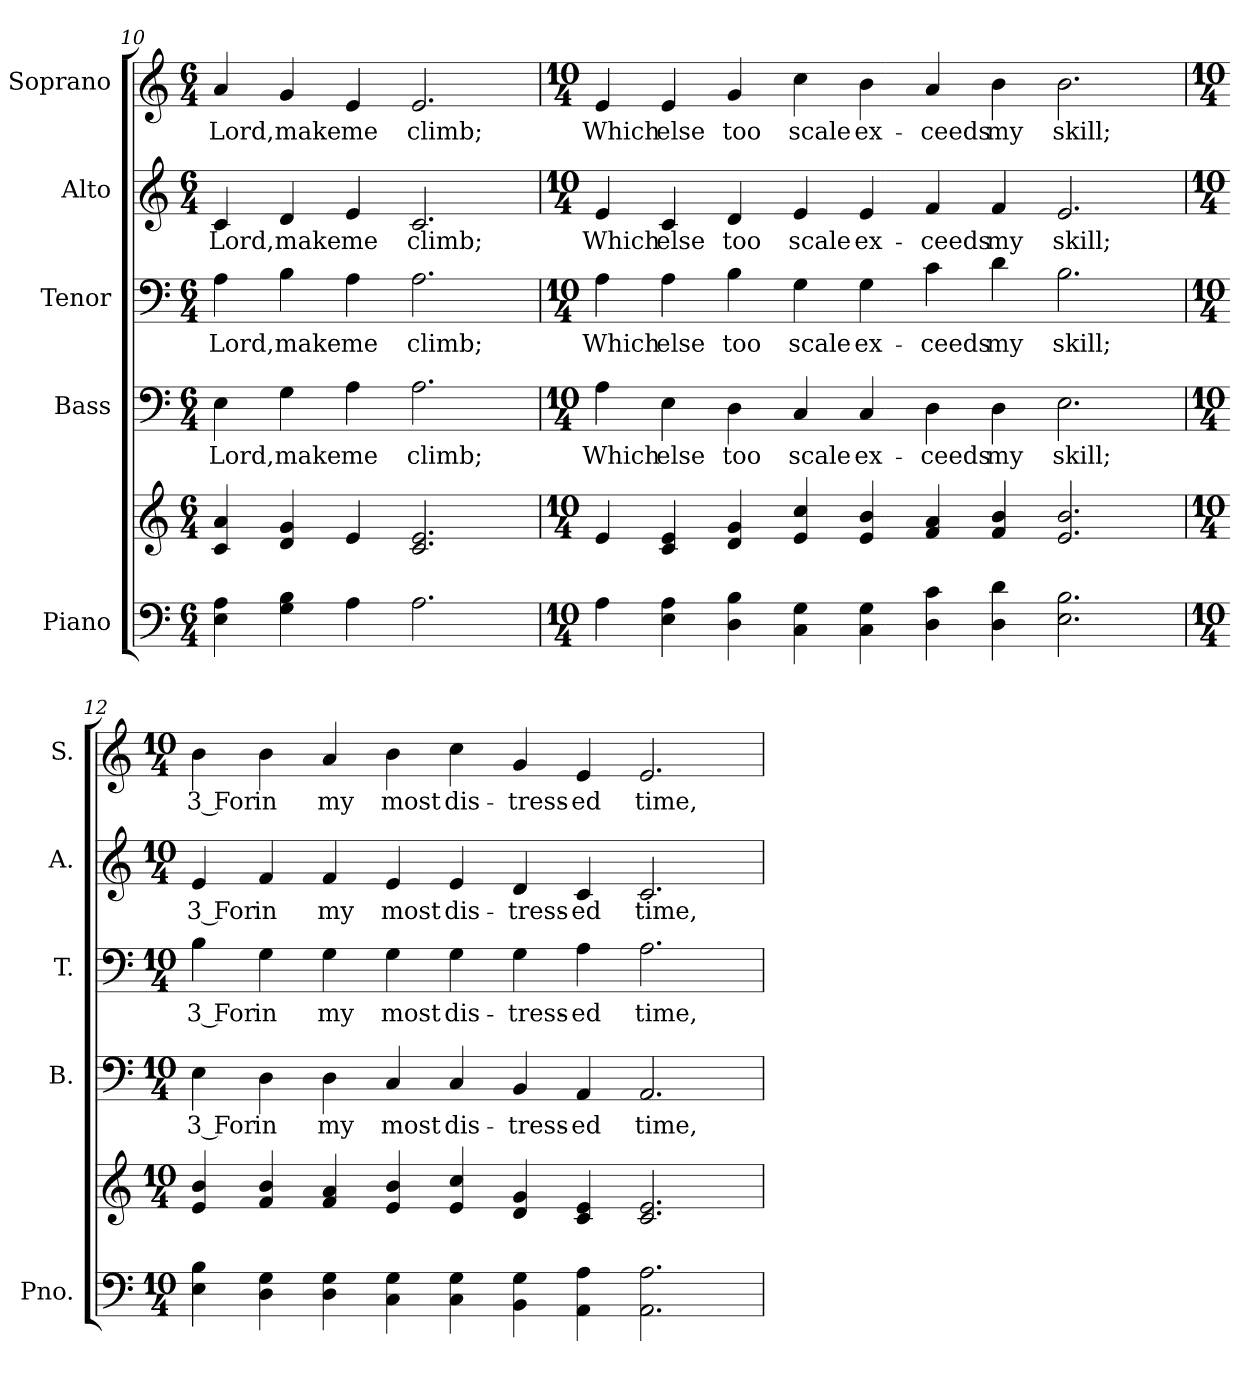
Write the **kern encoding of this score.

**kern	**kern	**kern	**text	**kern	**text	**kern	**text	**kern	**text
*part5	*part5	*part4	*part4	*part3	*part3	*part2	*part2	*part1	*part1
*staff6	*staff5	*staff4	*staff4	*staff3	*staff3	*staff2	*staff2	*staff1	*staff1
*I"Piano	*	*I"Bass	*	*I"Tenor	*	*I"Alto	*	*I"Soprano	*
*I'Pno.	*	*I'B.	*	*I'T.	*	*I'A.	*	*I'S.	*
*clefF4	*clefG2	*clefF4	*	*clefF4	*	*clefG2	*	*clefG2	*
*k[]	*k[]	*k[]	*	*k[]	*	*k[]	*	*k[]	*
*C:	*C:	*C:	*	*C:	*	*C:	*	*C:	*
*M6/4	*M6/4	*M6/4	*	*M6/4	*	*M6/4	*	*M6/4	*
=10	=10	=10	=10	=10	=10	=10	=10	=10	=10
!	!	!	!LO:LY:b:color=#000000	!	!	!	!	!	!
!	!	!	!	!	!LO:LY:b:color=#000000	!	!	!	!
!	!	!	!	!	!	!	!LO:LY:b:color=#000000	!	!
!	!	!	!	!	!	!	!	!	!LO:LY:b:color=#000000
4Ei\ 4Ai	4ci/ 4ai	4Ei\	Lord,	4Ai\	Lord,	4ci/	Lord,	4ai/	Lord,
!	!	!	!LO:LY:b:color=#000000	!	!	!	!	!	!
!	!	!	!	!	!LO:LY:b:color=#000000	!	!	!	!
!	!	!	!	!	!	!	!LO:LY:b:color=#000000	!	!
!	!	!	!	!	!	!	!	!	!LO:LY:b:color=#000000
4Gi\ 4Bi	4di/ 4gi	4Gi\	make	4Bi\	make	4di/	make	4gi/	make
!	!	!	!LO:LY:b:color=#000000	!	!	!	!	!	!
!	!	!	!	!	!LO:LY:b:color=#000000	!	!	!	!
!	!	!	!	!	!	!	!LO:LY:b:color=#000000	!	!
!	!	!	!	!	!	!	!	!	!LO:LY:b:color=#000000
4Ai\	4ei/	4Ai\	me	4Ai\	me	4ei/	me	4ei/	me
!	!	!	!LO:LY:b:color=#000000	!	!	!	!	!	!
!	!	!	!	!	!LO:LY:b:color=#000000	!	!	!	!
!	!	!	!	!	!	!	!LO:LY:b:color=#000000	!	!
!	!	!	!	!	!	!	!	!	!LO:LY:b:color=#000000
2.Ai\	2.ci/ 2.ei	2.Ai\	climb;	2.Ai\	climb;	2.ci/	climb;	2.ei/	climb;
!!LO:PB:g=z
=11	=11	=11	=11	=11	=11	=11	=11	=11	=11
*M10/4	*M10/4	*M10/4	*	*M10/4	*	*M10/4	*	*M10/4	*
!	!	!	!LO:LY:b:color=#000000	!	!	!	!	!	!
!	!	!	!	!	!LO:LY:b:color=#000000	!	!	!	!
!	!	!	!	!	!	!	!LO:LY:b:color=#000000	!	!
!	!	!	!	!	!	!	!	!	!LO:LY:b:color=#000000
4Ai\	4ei/	4Ai\	Which	4Ai\	Which	4ei/	Which	4ei/	Which
!	!	!	!LO:LY:b:color=#000000	!	!	!	!	!	!
!	!	!	!	!	!LO:LY:b:color=#000000	!	!	!	!
!	!	!	!	!	!	!	!LO:LY:b:color=#000000	!	!
!	!	!	!	!	!	!	!	!	!LO:LY:b:color=#000000
4Ei\ 4Ai	4ci/ 4ei	4Ei\	else	4Ai\	else	4ci/	else	4ei/	else
!	!	!	!LO:LY:b:color=#000000	!	!	!	!	!	!
!	!	!	!	!	!LO:LY:b:color=#000000	!	!	!	!
!	!	!	!	!	!	!	!LO:LY:b:color=#000000	!	!
!	!	!	!	!	!	!	!	!	!LO:LY:b:color=#000000
4Di\ 4Bi	4di/ 4gi	4Di\	too	4Bi\	too	4di/	too	4gi/	too
!	!	!	!LO:LY:b:color=#000000	!	!	!	!	!	!
!	!	!	!	!	!LO:LY:b:color=#000000	!	!	!	!
!	!	!	!	!	!	!	!LO:LY:b:color=#000000	!	!
!	!	!	!	!	!	!	!	!	!LO:LY:b:color=#000000
4Ci\ 4Gi	4ei/ 4cci	4Ci/	scale	4Gi\	scale	4ei/	scale	4cci\	scale
!	!	!	!LO:LY:b:color=#000000	!	!	!	!	!	!
!	!	!	!	!	!LO:LY:b:color=#000000	!	!	!	!
!	!	!	!	!	!	!	!LO:LY:b:color=#000000	!	!
!	!	!	!	!	!	!	!	!	!LO:LY:b:color=#000000
4Ci\ 4Gi	4ei/ 4bi	4Ci/	ex-	4Gi\	ex-	4ei/	ex-	4bi\	ex-
!	!	!	!LO:LY:b:color=#000000	!	!	!	!	!	!
!	!	!	!	!	!LO:LY:b:color=#000000	!	!	!	!
!	!	!	!	!	!	!	!LO:LY:b:color=#000000	!	!
!	!	!	!	!	!	!	!	!	!LO:LY:b:color=#000000
4Di\ 4ci	4fi/ 4ai	4Di\	-ceeds	4ci\	-ceeds	4fi/	-ceeds	4ai/	-ceeds
!	!	!	!LO:LY:b:color=#000000	!	!	!	!	!	!
!	!	!	!	!	!LO:LY:b:color=#000000	!	!	!	!
!	!	!	!	!	!	!	!LO:LY:b:color=#000000	!	!
!	!	!	!	!	!	!	!	!	!LO:LY:b:color=#000000
4Di\ 4di	4fi/ 4bi	4Di\	my	4di\	my	4fi/	my	4bi\	my
!	!	!	!LO:LY:b:color=#000000	!	!	!	!	!	!
!	!	!	!	!	!LO:LY:b:color=#000000	!	!	!	!
!	!	!	!	!	!	!	!LO:LY:b:color=#000000	!	!
!	!	!	!	!	!	!	!	!	!LO:LY:b:color=#000000
2.Ei\ 2.Bi	2.ei/ 2.bi	2.Ei\	skill;	2.Bi\	skill;	2.ei/	skill;	2.bi\	skill;
=12	=12	=12	=12	=12	=12	=12	=12	=12	=12
*M10/4	*M10/4	*M10/4	*	*M10/4	*	*M10/4	*	*M10/4	*
!	!	!	!LO:LY:b:color=#000000	!	!	!	!	!	!
!	!	!	!	!	!LO:LY:b:color=#000000	!	!	!	!
!	!	!	!	!	!	!	!LO:LY:b:color=#000000	!	!
!	!	!	!	!	!	!	!	!	!LO:LY:b:color=#000000
4Ei\ 4Bi	4ei/ 4bi	4Ei\	3 For	4Bi\	3 For	4ei/	3 For	4bi\	3 For
!	!	!	!LO:LY:b:color=#000000	!	!	!	!	!	!
!	!	!	!	!	!LO:LY:b:color=#000000	!	!	!	!
!	!	!	!	!	!	!	!LO:LY:b:color=#000000	!	!
!	!	!	!	!	!	!	!	!	!LO:LY:b:color=#000000
4Di\ 4Gi	4fi/ 4bi	4Di\	in	4Gi\	in	4fi/	in	4bi\	in
!	!	!	!LO:LY:b:color=#000000	!	!	!	!	!	!
!	!	!	!	!	!LO:LY:b:color=#000000	!	!	!	!
!	!	!	!	!	!	!	!LO:LY:b:color=#000000	!	!
!	!	!	!	!	!	!	!	!	!LO:LY:b:color=#000000
4Di\ 4Gi	4fi/ 4ai	4Di\	my	4Gi\	my	4fi/	my	4ai/	my
!	!	!	!LO:LY:b:color=#000000	!	!	!	!	!	!
!	!	!	!	!	!LO:LY:b:color=#000000	!	!	!	!
!	!	!	!	!	!	!	!LO:LY:b:color=#000000	!	!
!	!	!	!	!	!	!	!	!	!LO:LY:b:color=#000000
4Ci\ 4Gi	4ei/ 4bi	4Ci/	most	4Gi\	most	4ei/	most	4bi\	most
!	!	!	!LO:LY:b:color=#000000	!	!	!	!	!	!
!	!	!	!	!	!LO:LY:b:color=#000000	!	!	!	!
!	!	!	!	!	!	!	!LO:LY:b:color=#000000	!	!
!	!	!	!	!	!	!	!	!	!LO:LY:b:color=#000000
4Ci\ 4Gi	4ei/ 4cci	4Ci/	dis-	4Gi\	dis-	4ei/	dis-	4cci\	dis-
!	!	!	!LO:LY:b:color=#000000	!	!	!	!	!	!
!	!	!	!	!	!LO:LY:b:color=#000000	!	!	!	!
!	!	!	!	!	!	!	!LO:LY:b:color=#000000	!	!
!	!	!	!	!	!	!	!	!	!LO:LY:b:color=#000000
4BBi\ 4Gi	4di/ 4gi	4BBi/	-tress-	4Gi\	-tress-	4di/	-tress-	4gi/	-tress-
!	!	!	!LO:LY:b:color=#000000	!	!	!	!	!	!
!	!	!	!	!	!LO:LY:b:color=#000000	!	!	!	!
!	!	!	!	!	!	!	!LO:LY:b:color=#000000	!	!
!	!	!	!	!	!	!	!	!	!LO:LY:b:color=#000000
4AAi\ 4Ai	4ci/ 4ei	4AAi/	-ed	4Ai\	-ed	4ci/	-ed	4ei/	-ed
!	!	!	!LO:LY:b:color=#000000	!	!	!	!	!	!
!	!	!	!	!	!LO:LY:b:color=#000000	!	!	!	!
!	!	!	!	!	!	!	!LO:LY:b:color=#000000	!	!
!	!	!	!	!	!	!	!	!	!LO:LY:b:color=#000000
2.AAi\ 2.Ai	2.ci/ 2.ei	2.AAi/	time,	2.Ai\	time,	2.ci/	time,	2.ei/	time,
=	=	=	=	=	=	=	=	=	=
*-	*-	*-	*-	*-	*-	*-	*-	*-	*-
